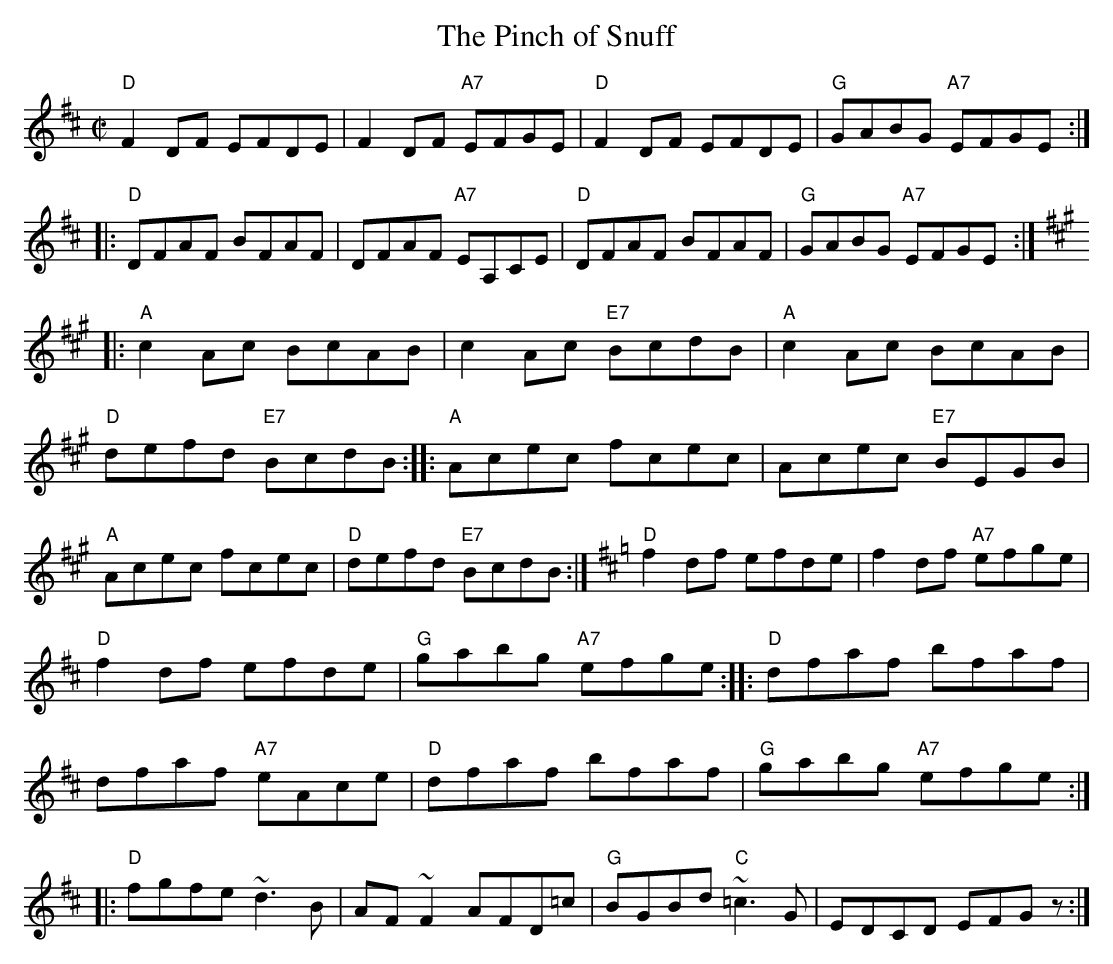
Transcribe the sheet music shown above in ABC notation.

X:1
T:Pinch of Snuff, The
M:C|
K:D
"D"F2DF EFDE|F2DF "A7"EFGE|"D"F2DF EFDE|"G"GABG "A7"EFGE::\
"D"DFAF BFAF|DFAF "A7"EA,CE|"D"DFAF BFAF|"G"GABG "A7"EFGE::\
K:A
"A"c2Ac BcAB|c2Ac "E7"BcdB|"A"c2Ac BcAB|"D"defd "E7"BcdB::\
"A"Acec fcec|Acec "E7"BEGB|"A"Acec fcec|"D"defd "E7"BcdB\
K:D
:|\
K:D
"D"f2df efde|f2df "A7"efge|"D"f2df efde|"G"gabg "A7"efge::\
"D"dfaf bfaf|dfaf "A7"eAce|"D"dfaf bfaf|"G"gabg "A7"efge::\
"D"fgfe ~d3B|AF ~F2 AFD=c|"G"BGBd "C"~=c3G|EDCD EFGz:|
